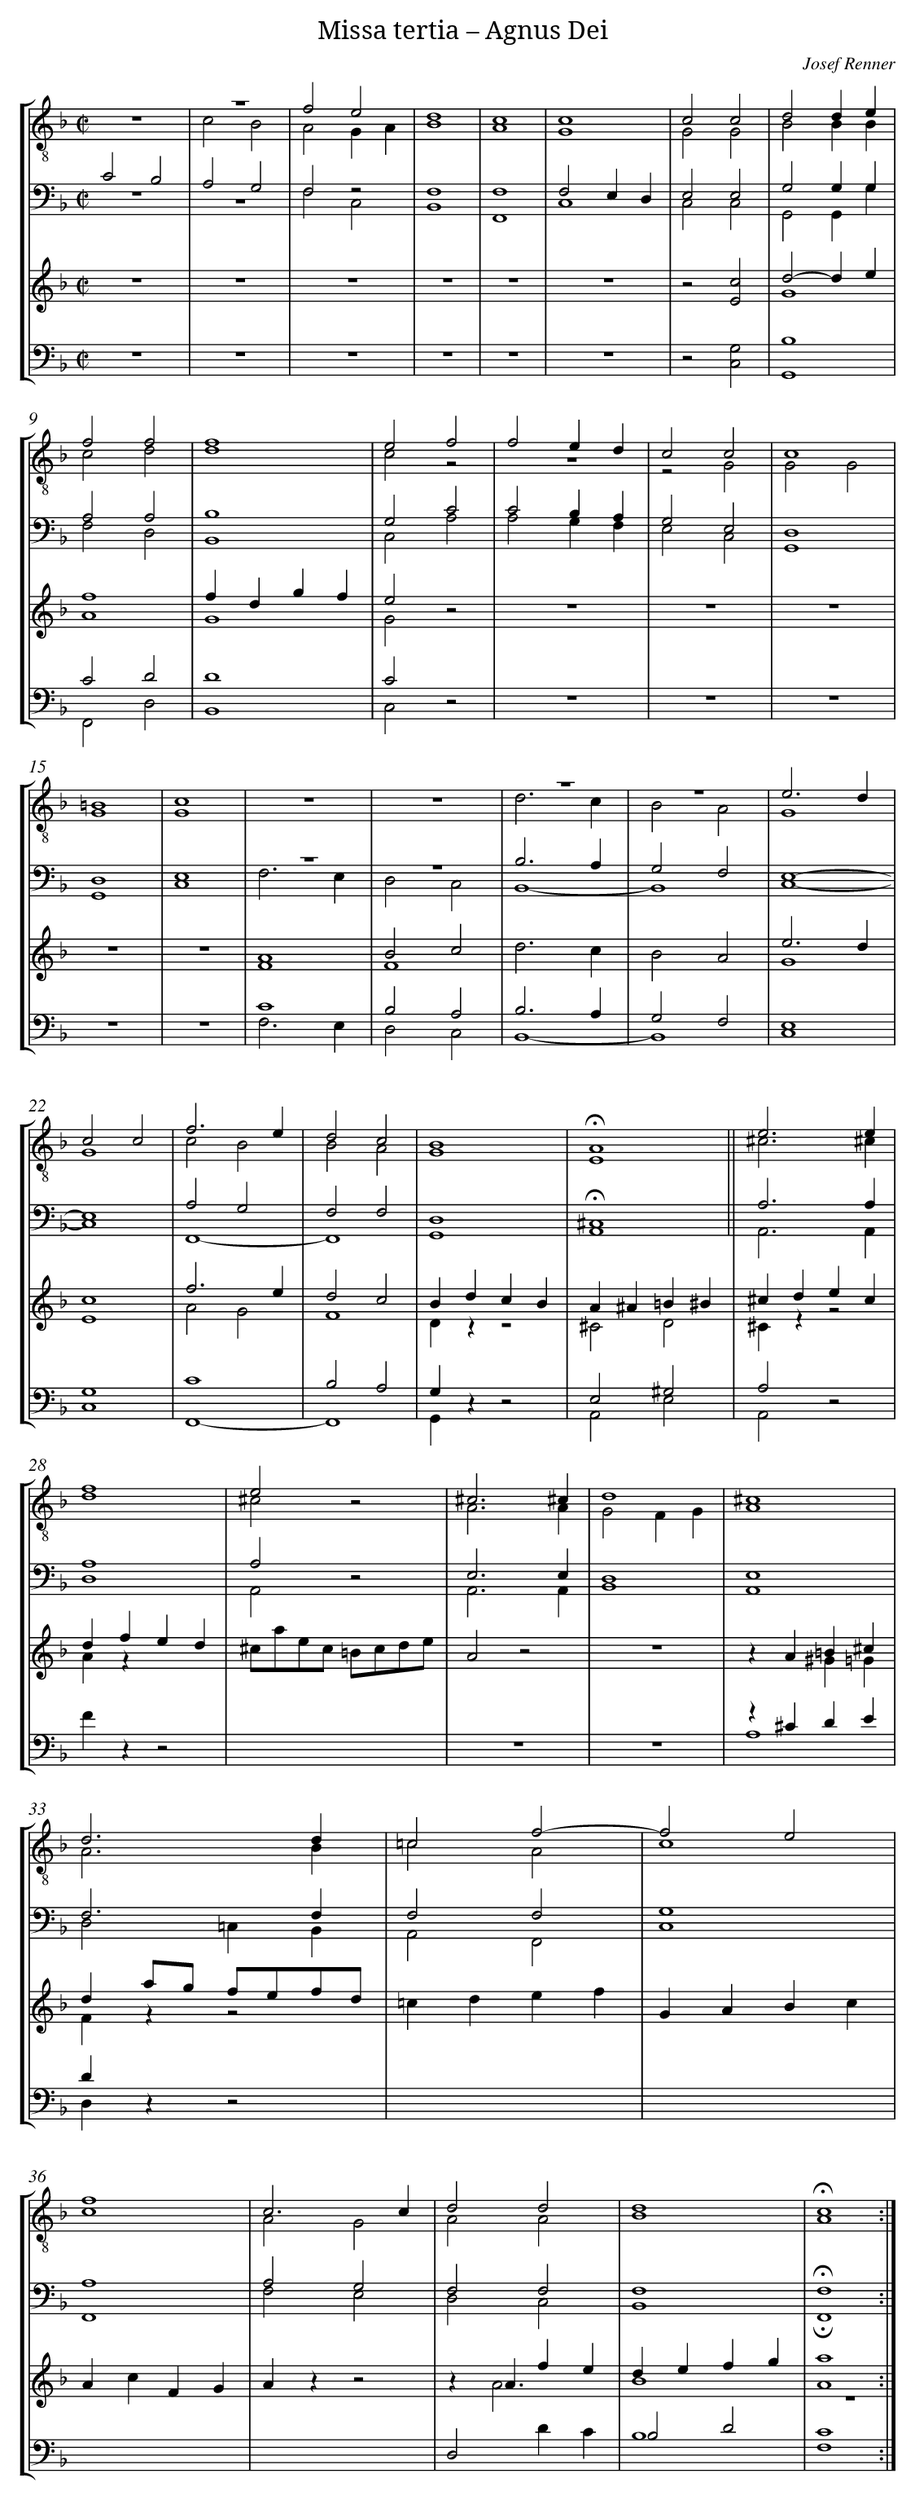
X:1
T: Missa tertia – Agnus Dei
C: Josef Renner
L: 1/4
M: C|
%%staves [1 2 3 4]
V: 1 clef=treble-8
V: 2 clef=bass
V: 3 clef=treble
V: 4 clef=bass
K: F
[V:1] z4 |
[V:2] C2B,2 & z4 |
[V:3] z4 |
[V:4] z4 |
[V:1] z4 & c2B2 |
[V:2] A,2G,2 & z4 |
[V:3] z4 |
[V:4] z4 |
[V:1] f2e2 & A2GA |
[V:2] F,2z2 & F,2C,2 |
[V:3] z4 |
[V:4] z4 |
[V:1] d4 & B4 |
[V:2] F,4 & B,,4 |
[V:3] z4 |
[V:4] z4 |
[V:1] c4 & A4 |
[V:2] F,4 & F,,4 |
[V:3] z4 |
[V:4] z4 |
[V:1] c4 & G4 |
[V:2] F,2E,D, & C,4 |
[V:3] z4 |
[V:4] z4 |
[V:1] c2c2 & G2G2 |
[V:2] E,2E,2 & C,2C,2 |
[V:3] z2[c2E2] |
[V:4] z2[G,2C,2] |
[V:1] d2de & B2BB |
[V:2] G,2G,G, & G,,2G,,G, |
[V:3] d2-de & G4 |
[V:4] [B,4G,,4] |
[V:1] f2f2 & c2d2 |
[V:2] A,2A,2 & F,2D,2 |
[V:3] [f4A4] |
[V:4] C2D2 & F,,2D,2 |
[V:1] f4 & d4 |
[V:2] B,4 & B,,4 |
[V:3] fdgf & G4 |
[V:4] D4 & B,,4 |
[V:1] e2f2 & c2z2 |
[V:2] G,2C2 & C,2A,2 |
[V:3] e2z2 & G2x2 |
[V:4] C2z2 & C,2x2 |
[V:1] f2ed & z4 |
[V:2] C2B,A, & A,2G,F, |
[V:3] z4 |
[V:4] z4 |
[V:1] c2c2 & z2G2 |
[V:2] G,2E,2 & E,2C,2 |
[V:3] z4 |
[V:4] z4 |
[V:1] c4 & G2G2 |
[V:2] D,4 & G,,4 |
[V:3] z4 |
[V:4] z4 |
[V:1] =B4 & G4 |
[V:2] D,4 & G,,4 |
[V:3] z4 |
[V:4] z4 |
[V:1] c4 & G4 |
[V:2] E,4 & C,4 |
[V:3] z4 |
[V:4] z4 |
[V:1] z4 |
[V:2] z4 & F,3E, |
[V:3] [A4F4] |
[V:4] C4 & F,3E, |
[V:1] z4 |
[V:2] z4 & D,2C,2 |
[V:3] B2c2 & F4 |
[V:4] B,2A,2 & D,2C,2 |
[V:1] z4 & d3c |
[V:2] B,3A, & B,,4- |
[V:3] d3c |
[V:4] B,3A, & B,,4- |
[V:1] z4 & B2A2 |
[V:2] G,2F,2 & B,,4 |
[V:3] B2A2 |
[V:4] G,2F,2 & B,,4 |
[V:1] e3d & G4 |
[V:2] E,4- & C,4- |
[V:3] e3d & G4 |
[V:4] E,4 & C,4 |
[V:1] c2c2 & G4 |
[V:2] E,4 & C,4 |
[V:3] [c4E4] |
[V:4] G,4 & C,4 |
[V:1] f3e & c2B2 |
[V:2] A,2G,2 & F,,4- |
[V:3] f3e & A2G2 |
[V:4] C4 & F,,4- |
[V:1] d2c2 & B2A2 |
[V:2] F,2F,2 & F,,4 |
[V:3] d2c2 & F4 |
[V:4] B,2A,2 & F,,4 |
[V:1] B4 & G4 |
[V:2] D,4 & G,,4 |
[V:3] BdcB & Dzz2 |
[V:4] G,zz2 & G,,xx2 |
[V:1] !fermata!A4 & E4 ||
[V:2] !fermata!^C,4 & A,,4 ||
[V:3] A^A=B^B & ^C2D2 |
[V:4] E,2^G,2 & A,,2E,2 |
[V:1] e3e & ^c3^c |
[V:2] A,3A, & A,,3A,, |
[V:3] ^cdec & ^Czz2 |
[V:4] A,2z2 & A,,2x2 |
[V:1] f4 & d4 |
[V:2] A,4 & D,4 |
[V:3] dfed & Azx2 |
[V:4] Fzz2 |
[V:1] e2z2 & ^c2x2 |
[V:2] A,2z2 & A,,2x2 |
[V:3] ^c/a/e/c/ =B/c/d/e/ |
[V:4] x4 |
[V:1] ^c3^c & A3A |
[V:2] E,3E, & A,,3A,, |
[V:3] A2z2 |
[V:4] z4 |
[V:1] d4 & G2FG |
[V:2] D,4 & B,,4 |
[V:3] z4 |
[V:4] z4 |
[V:1] ^c4 & A4 |
[V:2] E,4 & A,,4 |
[V:3] zA=B^c & x2^G=G |
[V:4] z^CDE & A,4 |
[V:1] d3d & A3B |
[V:2] F,3F, & D,2=C,B,, |
[V:3] da/g/ f/e/f/d/ & Fzz2 |
[V:4] Dzz2 & D,xx2 |
[V:1] =c2f2- & =c2A2 |
[V:2] F,2F,2 & A,,2F,,2 |
[V:3] =cdef |
[V:4] x4 |
[V:1] f2e2 & c4 |
[V:2] G,4 & C,4 |
[V:3] GABc |
[V:4] x4 |
[V:1] f4 & c4 |
[V:2] A,4 & F,,4 |
[V:3] AcFG |
[V:4] x4 |
[V:1] c3c & A2G2 |
[V:2] A,2G,2 & F,2E,2 |
[V:3] Azz2 |
[V:4] x4 |
[V:1] d2d2 & A2A2 |
[V:2] F,2F,2 & D,2C,2 |
[V:3] zAfe & xA3 |
[V:4] D,2DC |
[V:1] d4 & B4 |
[V:2] F,4 & B,,4 |
[V:3] defg & B4 |
[V:4] B,2D2 & B,4 |
[V:1] !fermata!c4 & A4 :|]
[V:2] !fermata!F,4 & !fermata!F,,4 :|]
[V:3] [a4A4] & z4 :|]
[V:4] C4 & F,4 :|]
